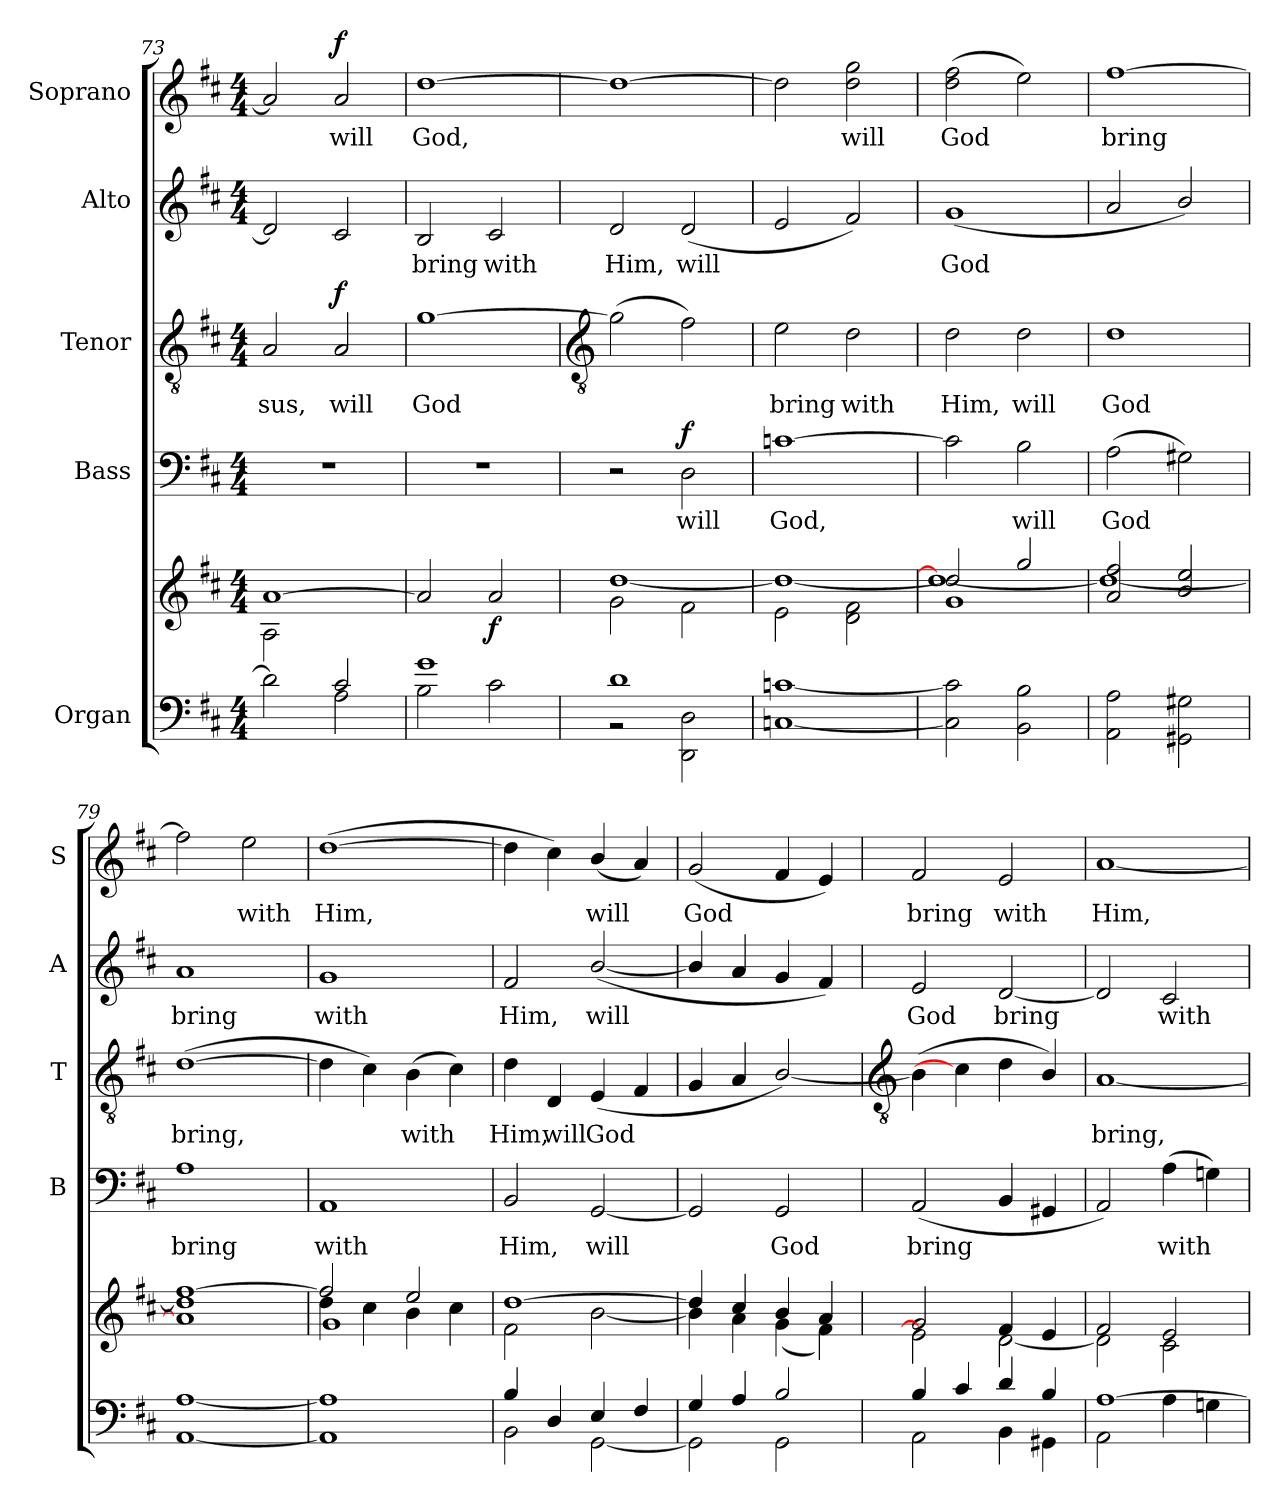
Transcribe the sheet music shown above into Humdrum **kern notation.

**kern	**kern	**dynam	**kern	**text	**dynam	**kern	**text	**dynam	**kern	**text	**kern	**text	**dynam
*part5	*part5	*part5	*part4	*part4	*part4	*part3	*part3	*part3	*part2	*part2	*part1	*part1	*part1
*staff6	*staff5	*staff5/6	*staff4	*staff4	*staff4	*staff3	*staff3	*staff3	*staff2	*staff2	*staff1	*staff1	*staff1
*I"Organ	*	*	*I"Bass	*	*	*I"Tenor	*	*	*I"Alto	*	*I"Soprano	*	*
*	*	*	*I'B	*	*	*I'T	*	*	*I'A	*	*I'S	*	*
*clefF4	*clefG2	*	*clefF4	*	*	*clefGv2	*	*	*clefG2	*	*clefG2	*	*
*k[f#c#]	*k[f#c#]	*	*k[f#c#]	*	*	*k[f#c#]	*	*	*k[f#c#]	*	*k[f#c#]	*	*
*D:	*D:	*	*D:	*	*	*D:	*	*	*D:	*	*D:	*	*
*M4/4	*M4/4	*	*M4/4	*	*	*M4/4	*	*	*M4/4	*	*M4/4	*	*
=73	=73	=73	=73	=73	=73	=73	=73	=73	=73	=73	=73	=73	=73
*^	*^	*	*	*	*	*	*	*	*	*	*	*	*
!	!	!	!	!	!	!	!	!	!LO:LY:b	!	!	!	!	!	!
2d\]	2ryy	[1a/	2A\	.	1r	.	.	2A	-sus,	.	2d]	.	2a]	.	.
!	!	!	!	!	!	!	!	!	!LO:LY:b	!LO:DY:b	!	!	!	!LO:LY:b	!LO:DY:b
2c#/	2A\	.	2ryy	.	.	.	.	2A	will	f	2c#	.	2a	will	f
!!LO:LB:g=z
=74	=74	=74	=74	=74	=74	=74	=74	=74	=74	=74	=74	=74	=74	=74	=74
!	!	!	!	!	!	!	!	!	!LO:LY:b	!	!	!LO:LY:b	!	!LO:LY:b	!
1g/	2B\	2a/]	2ryy	.	1r	.	.	[1g	God	.	2B	bring	[1dd	God,	.
!	!	!	!	!LO:DY:b	!	!	!	!	!	!	!	!LO:LY:b	!	!	!
.	2c#\	2a/	2ryy	f	.	.	.	.	.	.	2c#	with	.	.	.
!!LO:LB:g=z
=75	=75	=75	=75	=75	=75	=75	=75	=75	=75	=75	=75	=75	=75	=75	=75
*	*	*	*	*	*	*	*	*clefGv2	*	*	*	*	*	*	*
!	!	!	!	!	!	!	!	!	!	!	!	!LO:LY:b	!	!	!
1d/	2r	2g\	[1dd\	.	2r	.	.	(>2g]	.	.	2d	Him,	1dd_	.	.
!	!	!	!	!	!	!LO:LY:b	!LO:DY:b	!	!	!	!	!LO:LY:b	!	!	!
.	2DD\ 2D\	2f#\	.	.	2D	will	f	2f#)	.	.	(<2d	will	.	.	.
=76	=76	=76	=76	=76	=76	=76	=76	=76	=76	=76	=76	=76	=76	=76	=76
!	!	!	!	!	!	!LO:LY:b	!	!	!LO:LY:b	!	!	!	!	!	!
1ryy	[1Cn\ [1cn\	2e\	1dd\_	.	[1cn	God,	.	2e	bring	.	2e	.	2dd]	.	.
!	!	!	!	!	!	!	!	!	!LO:LY:b	!	!	!	!	!LO:LY:b	!
.	.	2d\ 2f#\	.	.	.	.	.	2d	with	.	2f#)	.	2dd 2gg	will	.
*v	*v	*	*	*	*	*	*	*	*	*	*	*	*	*	*
=77	=77	=77	=77	=77	=77	=77	=77	=77	=77	=77	=77	=77	=77	=77
*	*	*^	*	*	*	*	*	*	*	*	*	*	*	*
!	!	!	!	!	!	!	!	!	!LO:LY:b	!	!	!LO:LY:b	!	!LO:LY:b	!
2C\] 2c\]	2dd/]	1dd\_	1g/	.	2c]	.	.	2d	Him,	.	(<1g	God	(>2dd 2ff#	God	.
!	!	!	!	!	!	!LO:LY:b	!	!	!LO:LY:b	!	!	!	!	!	!
2BB\ 2B\	2gg/	.	.	.	2B	will	.	2d	will	.	.	.	2ee)	.	.
*	*	*v	*v	*	*	*	*	*	*	*	*	*	*	*	*
=78	=78	=78	=78	=78	=78	=78	=78	=78	=78	=78	=78	=78	=78	=78
*^	*	*	*	*	*	*	*	*	*	*	*	*	*	*
!	!	!	!	!	!	!LO:LY:b	!	!	!LO:LY:b	!	!	!	!	!LO:LY:b	!
1ryy	2AA\ 2A\	2a/ 2ff#/	1dd\_	.	(>2A	God	.	1d	God	.	2a	.	[1ff#	bring	.
.	2GG#X\ 2G#X\	2b/ 2ee/	.	.	2G#X)	.	.	.	.	.	2b/)	.	.	.	.
=79	=79	=79	=79	=79	=79	=79	=79	=79	=79	=79	=79	=79	=79	=79	=79
!	!	!	!	!	!	!LO:LY:b	!	!	!LO:LY:b	!	!	!LO:LY:b	!	!	!
1ryy	[1AA\ [1A\	[1ff#/	1a\] 1dd\]	.	1A	bring	.	(>[1d	bring,	.	1a	bring	2ff#]	.	.
!	!	!	!	!	!	!	!	!	!	!	!	!	!	!LO:LY:b	!
.	.	.	.	.	.	.	.	.	.	.	.	.	2ee	with	.
*v	*v	*	*	*	*	*	*	*	*	*	*	*	*	*	*
=80	=80	=80	=80	=80	=80	=80	=80	=80	=80	=80	=80	=80	=80	=80
*	*	*^	*	*	*	*	*	*	*	*	*	*	*	*
!	!	!	!	!	!	!LO:LY:b	!	!	!	!	!	!LO:LY:b	!	!LO:LY:b	!
1AA\] 1A\]	2ff#/]	4dd\	1g/	.	1AA	with	.	4d]	.	.	1g	with	(>[1dd	Him,	.
.	.	4cc#\	.	.	.	.	.	4c#)	.	.	.	.	.	.	.
!	!	!	!	!	!	!	!	!	!LO:LY:b	!	!	!	!	!	!
.	2ee/	4b\	.	.	.	.	.	(>4B	with	.	.	.	.	.	.
.	.	4cc#\	.	.	.	.	.	4c#)	.	.	.	.	.	.	.
*	*	*v	*v	*	*	*	*	*	*	*	*	*	*	*	*
=81	=81	=81	=81	=81	=81	=81	=81	=81	=81	=81	=81	=81	=81	=81
*^	*	*	*	*	*	*	*	*	*	*	*	*	*	*
!	!	!	!	!	!	!LO:LY:b	!	!	!LO:LY:b	!	!	!LO:LY:b	!	!	!
4B/	2BB\	[1dd/	2f#\	.	2BB	Him,	.	4d	Him,	.	2f#	Him,	4dd]	.	.
!	!	!	!	!	!	!	!	!	!LO:LY:b	!	!	!	!	!	!
4D/	.	.	.	.	.	.	.	4D	will	.	.	.	4cc#)	.	.
!	!	!	!	!	!	!LO:LY:b	!	!	!LO:LY:b	!	!	!LO:LY:b	!	!LO:LY:b	!
4E/	[2GG\	.	[2b\	.	[2GG	will	.	(<4E	God	.	(<[2b/	will	(<4b/	will	.
4F#/	.	.	.	.	.	.	.	4F#	.	.	.	.	4a)	.	.
!!LO:LB:g=z
=82	=82	=82	=82	=82	=82	=82	=82	=82	=82	=82	=82	=82	=82	=82	=82
!	!	!	!	!	!	!	!	!	!	!	!	!	!	!LO:LY:b	!
4G/	2GG\]	4dd/]	4b\]	.	2GG]	.	.	4G	.	.	4b/]	.	(<2g	God	.
4A/	.	4cc#/	4a\	.	.	.	.	4A	.	.	4a	.	.	.	.
!	!	!	!	!	!	!LO:LY:b	!	!	!	!	!	!	!	!	!
2B/	2GG\	4b/	(<4g\	.	2GG	God	.	[2B/)	.	.	4g	.	4f#	.	.
.	.	4a/	4f#\)	.	.	.	.	.	.	.	4f#)	.	4e)	.	.
!!LO:LB:g=z
=83	=83	=83	=83	=83	=83	=83	=83	=83	=83	=83	=83	=83	=83	=83	=83
*	*	*	*	*	*	*	*	*clefGv2	*	*	*	*	*	*	*
!	!	!	!	!	!	!LO:LY:b	!	!	!	!	!	!LO:LY:b	!	!LO:LY:b	!
4B/	2AA\	2g/	2e\]	.	(<2AA	bring	.	(>4B]	.	.	2e	God	2f#	bring	.
4c#/	.	.	.	.	.	.	.	4c#]	.	.	.	.	.	.	.
!	!	!	!	!	!	!	!	!	!	!	!	!LO:LY:b	!	!LO:LY:b	!
4d/	4BB\	4f#/	[2d\	.	4BB	.	.	4d	.	.	[2d	bring	2e	with	.
4B/	4GG#X\	4e/	.	.	4GG#X	.	.	4B/)	.	.	.	.	.	.	.
=84	=84	=84	=84	=84	=84	=84	=84	=84	=84	=84	=84	=84	=84	=84	=84
!	!	!	!	!	!	!	!	!	!LO:LY:b	!	!	!	!	!LO:LY:b	!
[1A/	2AA\	2f#/	2d\]	.	2AA)	.	.	[1A	bring,	.	2d]	.	[1a	Him,	.
!	!	!	!	!	!	!LO:LY:b	!	!	!	!	!	!LO:LY:b	!	!	!
.	4A\	2e/	2c#\	.	(>4A	with	.	.	.	.	2c#	with	.	.	.
.	4Gn\	.	.	.	4Gn)	.	.	.	.	.	.	.	.	.	.
*v	*v	*	*	*	*	*	*	*	*	*	*	*	*	*	*
*	*v	*v	*	*	*	*	*	*	*	*	*	*	*	*
=	=	=	=	=	=	=	=	=	=	=	=	=	=
*-	*-	*-	*-	*-	*-	*-	*-	*-	*-	*-	*-	*-	*-
